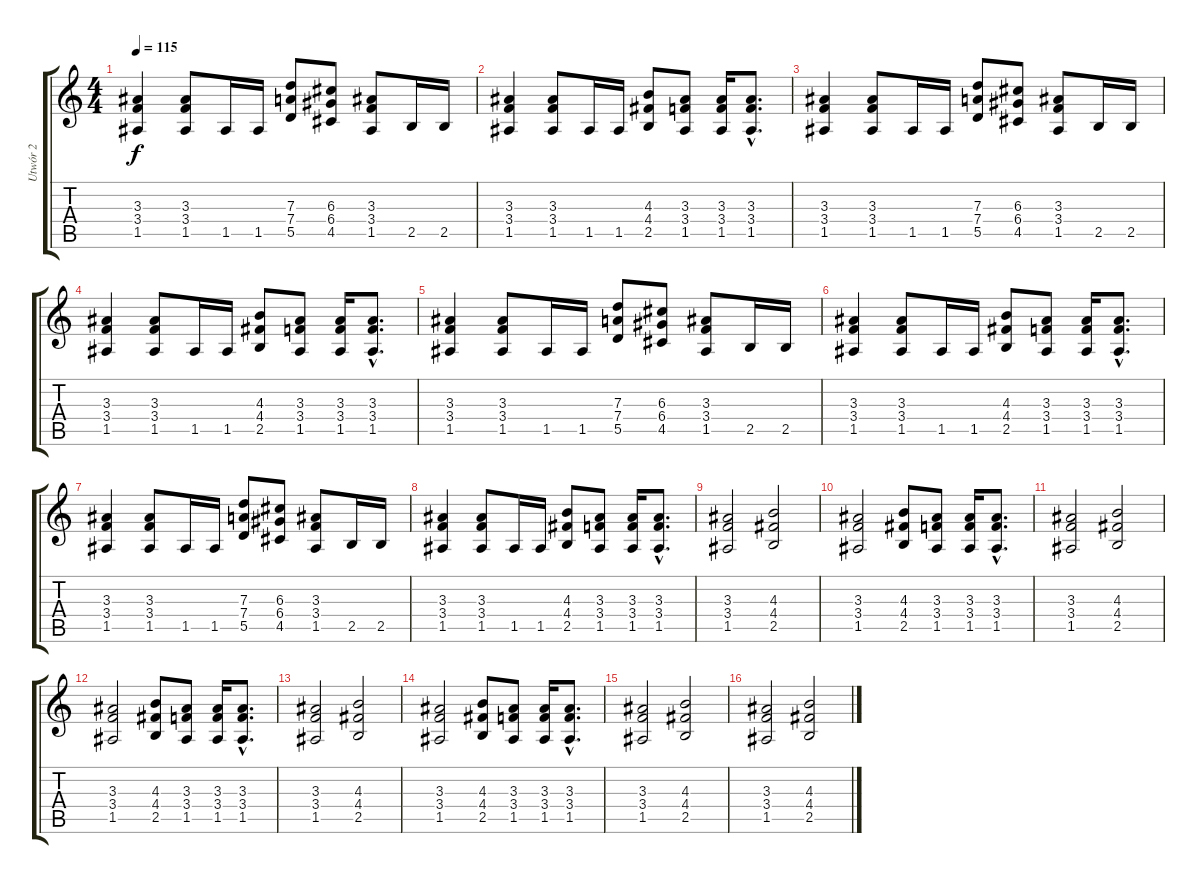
\track ("Utwór 2" "Utwór 2") {instrument distortionguitar}
\staff {score tabs}
\tuning (E4 B3 G3 D3 A2 D2) {hide}
\ts (4 4)
\tempo 115
\clef g2
\ks c
(3.3 3.4 1.5).4{dy f} (3.3 3.4 1.5).8 1.5.16 1.5.16 (7.3 7.4 5.5).8 (6.3 6.4 4.5).8 (3.3 3.4 1.5).8 2.5.16 2.5.16 |
(3.3 3.4 1.5).4 (3.3 3.4 1.5).8 1.5.16 1.5.16 (4.3 4.4 2.5).8 (3.3 3.4 1.5).8 (3.3 3.4 1.5).16 (3.3{hac} 3.4{hac} 1.5{hac}).8{d} |
(3.3 3.4 1.5).4 (3.3 3.4 1.5).8 1.5.16 1.5.16 (7.3 7.4 5.5).8 (6.3 6.4 4.5).8 (3.3 3.4 1.5).8 2.5.16 2.5.16 |
(3.3 3.4 1.5).4 (3.3 3.4 1.5).8 1.5.16 1.5.16 (4.3 4.4 2.5).8 (3.3 3.4 1.5).8 (3.3 3.4 1.5).16 (3.3{hac} 3.4{hac} 1.5{hac}).8{d} |
(3.3 3.4 1.5).4 (3.3 3.4 1.5).8 1.5.16 1.5.16 (7.3 7.4 5.5).8 (6.3 6.4 4.5).8 (3.3 3.4 1.5).8 2.5.16 2.5.16 |
(3.3 3.4 1.5).4 (3.3 3.4 1.5).8 1.5.16 1.5.16 (4.3 4.4 2.5).8 (3.3 3.4 1.5).8 (3.3 3.4 1.5).16 (3.3{hac} 3.4{hac} 1.5{hac}).8{d} |
(3.3 3.4 1.5).4 (3.3 3.4 1.5).8 1.5.16 1.5.16 (7.3 7.4 5.5).8 (6.3 6.4 4.5).8 (3.3 3.4 1.5).8 2.5.16 2.5.16 |
(3.3 3.4 1.5).4 (3.3 3.4 1.5).8 1.5.16 1.5.16 (4.3 4.4 2.5).8 (3.3 3.4 1.5).8 (3.3 3.4 1.5).16 (3.3{hac} 3.4{hac} 1.5{hac}).8{d} |
(3.3 3.4 1.5).2 (4.3 4.4 2.5).2 |
(3.3 3.4 1.5).2 (4.3 4.4 2.5).8 (3.3 3.4 1.5).8 (3.3 3.4 1.5).16 (3.3{hac} 3.4{hac} 1.5{hac}).8{d} |
(3.3 3.4 1.5).2 (4.3 4.4 2.5).2 |
(3.3 3.4 1.5).2 (4.3 4.4 2.5).8 (3.3 3.4 1.5).8 (3.3 3.4 1.5).16 (3.3{hac} 3.4{hac} 1.5{hac}).8{d} |
(3.3 3.4 1.5).2 (4.3 4.4 2.5).2 |
(3.3 3.4 1.5).2 (4.3 4.4 2.5).8 (3.3 3.4 1.5).8 (3.3 3.4 1.5).16 (3.3{hac} 3.4{hac} 1.5{hac}).8{d} |
(3.3 3.4 1.5).2 (4.3 4.4 2.5).2 |
(3.3 3.4 1.5).2 (4.3 4.4 2.5).2
